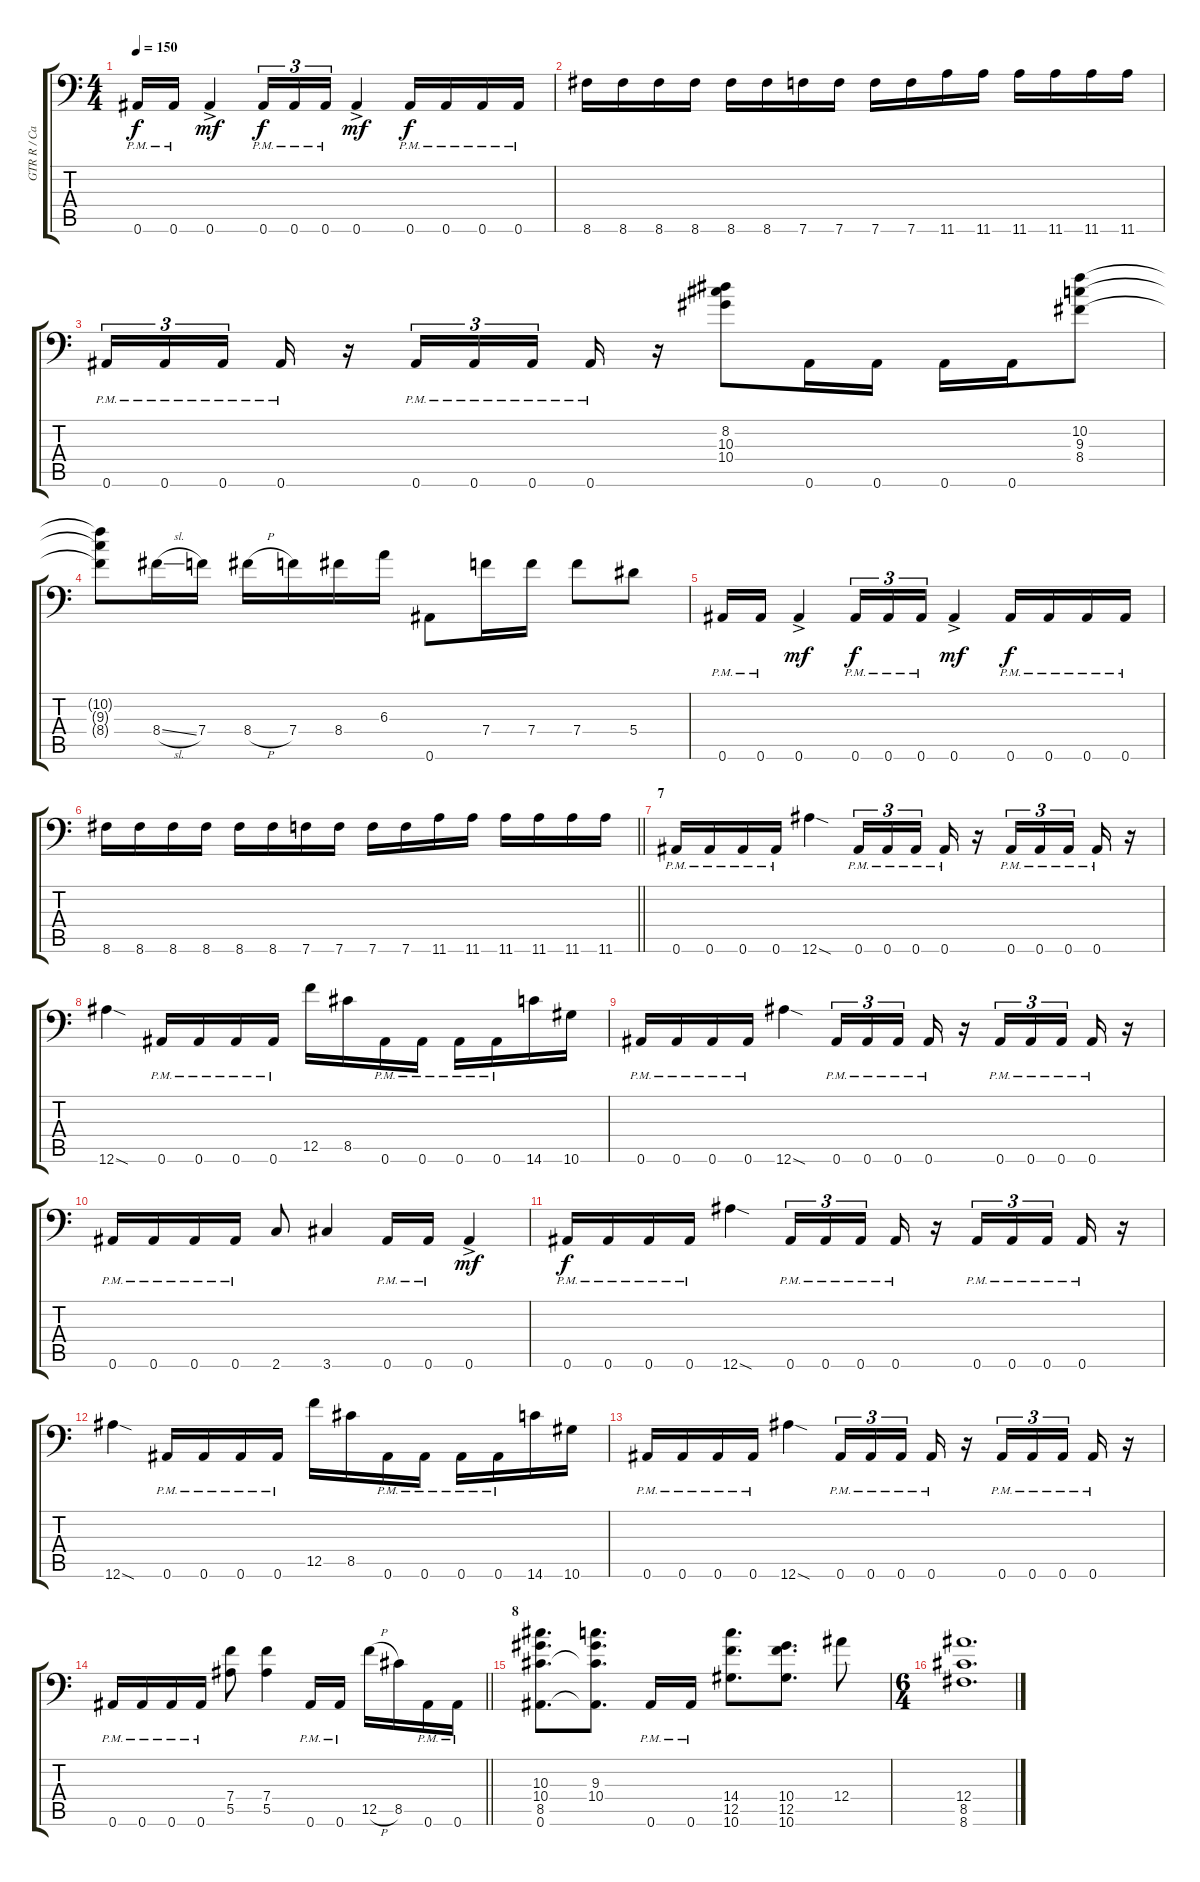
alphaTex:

\track ("GTR R / Carlos" "GTR R / Ca") {instrument overdrivenguitar}
\staff {score tabs}
\tuning (C4 G3 Eb3 Bb2 F2 Bb1) {hide}
\ts (4 4)
\tempo 150
\clef f4
\ks c
0.6{pm}.16{dy f} 0.6{pm}.16 0.6{ac}.4{dy mf} 0.6{pm}.16{tu (3 2) dy f} 0.6{pm}.16{tu (3 2)} 0.6{pm}.16{tu (3 2)} 0.6{ac}.4{dy mf} 0.6{pm}.16{dy f} 0.6{pm}.16 0.6{pm}.16 0.6{pm}.16 |
8.6.16 8.6.16 8.6.16 8.6.16 8.6.16 8.6.16 7.6.16 7.6.16 7.6.16 7.6.16 11.6.16 11.6.16 11.6.16 11.6.16 11.6.16 11.6.16 |
0.6{pm}.16{tu (3 2)} 0.6{pm}.16{tu (3 2)} 0.6{pm}.16{tu (3 2) beam splitsecondary} 0.6{pm}.16 r.16 0.6{pm}.16{tu (3 2)} 0.6{pm}.16{tu (3 2)} 0.6{pm}.16{tu (3 2) beam splitsecondary} 0.6{pm}.16 r.16 (8.2 10.3 10.4).8 0.6.16 0.6.16 0.6.16 0.6.16 (10.2 9.3 8.4).8 |
(10.2{t} 9.3{t} 8.4{t}).8 8.4{sl}.16 7.4.16 8.4{h}.16 7.4.16 8.4.16 6.3.16 0.6.8 7.4.16 7.4.16 7.4.8 5.4.8 |
0.6{pm}.16 0.6{pm}.16 0.6{ac}.4{dy mf} 0.6{pm}.16{tu (3 2) dy f} 0.6{pm}.16{tu (3 2)} 0.6{pm}.16{tu (3 2)} 0.6{ac}.4{dy mf} 0.6{pm}.16{dy f} 0.6{pm}.16 0.6{pm}.16 0.6{pm}.16 |
\barLineRight lightlight
8.6.16 8.6.16 8.6.16 8.6.16 8.6.16 8.6.16 7.6.16 7.6.16 7.6.16 7.6.16 11.6.16 11.6.16 11.6.16 11.6.16 11.6.16 11.6.16 |
\section ("" "7")
0.6{pm}.16 0.6{pm}.16 0.6{pm}.16 0.6{pm}.16 12.6{sod}.4 0.6{pm}.16{tu (3 2)} 0.6{pm}.16{tu (3 2)} 0.6{pm}.16{tu (3 2) beam splitsecondary} 0.6{pm}.16 r.16 0.6{pm}.16{tu (3 2)} 0.6{pm}.16{tu (3 2)} 0.6{pm}.16{tu (3 2) beam splitsecondary} 0.6{pm}.16 r.16 |
12.6{sod}.4 0.6{pm}.16 0.6{pm}.16 0.6{pm}.16 0.6{pm}.16 12.5.16 8.5.16 0.6{pm}.16 0.6{pm}.16 0.6{pm}.16 0.6{pm}.16 14.6.16 10.6.16 |
0.6{pm}.16 0.6{pm}.16 0.6{pm}.16 0.6{pm}.16 12.6{sod}.4 0.6{pm}.16{tu (3 2)} 0.6{pm}.16{tu (3 2)} 0.6{pm}.16{tu (3 2) beam splitsecondary} 0.6{pm}.16 r.16 0.6{pm}.16{tu (3 2)} 0.6{pm}.16{tu (3 2)} 0.6{pm}.16{tu (3 2) beam splitsecondary} 0.6{pm}.16 r.16 |
0.6{pm}.16 0.6{pm}.16 0.6{pm}.16 0.6{pm}.16 2.6.8 3.6.4 0.6{pm}.16 0.6{pm}.16 0.6{ac}.4{dy mf} |
0.6{pm}.16{dy f} 0.6{pm}.16 0.6{pm}.16 0.6{pm}.16 12.6{sod}.4 0.6{pm}.16{tu (3 2)} 0.6{pm}.16{tu (3 2)} 0.6{pm}.16{tu (3 2) beam splitsecondary} 0.6{pm}.16 r.16 0.6{pm}.16{tu (3 2)} 0.6{pm}.16{tu (3 2)} 0.6{pm}.16{tu (3 2) beam splitsecondary} 0.6{pm}.16 r.16 |
12.6{sod}.4 0.6{pm}.16 0.6{pm}.16 0.6{pm}.16 0.6{pm}.16 12.5.16 8.5.16 0.6{pm}.16 0.6{pm}.16 0.6{pm}.16 0.6{pm}.16 14.6.16 10.6.16 |
0.6{pm}.16 0.6{pm}.16 0.6{pm}.16 0.6{pm}.16 12.6{sod}.4 0.6{pm}.16{tu (3 2)} 0.6{pm}.16{tu (3 2)} 0.6{pm}.16{tu (3 2) beam splitsecondary} 0.6{pm}.16 r.16 0.6{pm}.16{tu (3 2)} 0.6{pm}.16{tu (3 2)} 0.6{pm}.16{tu (3 2) beam splitsecondary} 0.6{pm}.16 r.16 |
\barLineRight lightlight
0.6{pm}.16 0.6{pm}.16 0.6{pm}.16 0.6{pm}.16 (7.4 5.5).8 (7.4 5.5).4 0.6{pm}.16 0.6{pm}.16 12.5{h}.16 8.5.16 0.6{pm}.16 0.6{pm}.16 |
\section ("" "8")
(10.3 10.4 8.5 0.6).8{d} (9.3 10.4 8.5{t} 0.6{t}).8{d} 0.6{pm}.16 0.6{pm}.16 (14.4 12.5 10.6).8{d} (10.4 12.5 10.6).8{d} 12.4.8 |
\ts (6 4)
(12.4 8.5 8.6).1{d}
